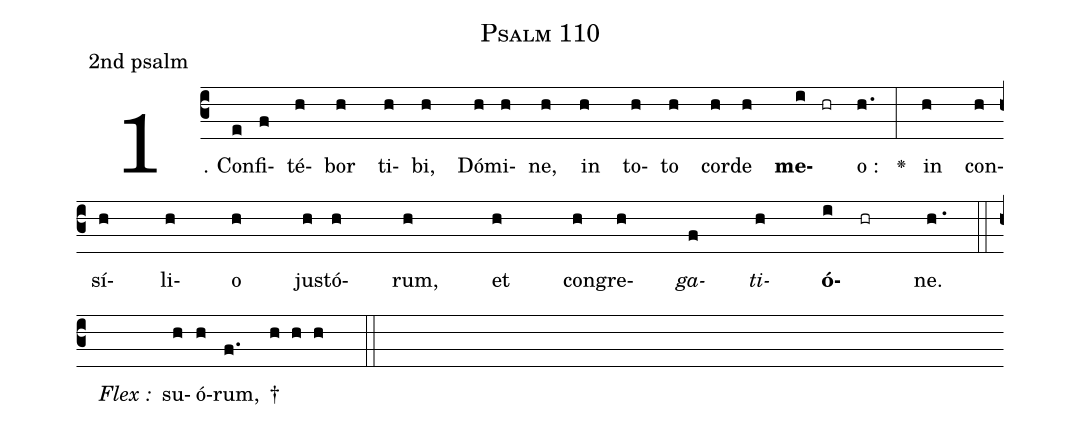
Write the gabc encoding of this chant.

name: Psalm 110;
office-part: 2nd psalm;
%%
% The syntax in this part is called gabc. Please refer to http://home.gna.org/gregorio/gabc/#basis

(c3)1. C{o}n(e)fi(f)té(h)bor(h) ti(h)bi,(h) Dó(h)mi(h)ne,(h) in(h) to(h)to(h) cor(h)de(h) <b>me</b>(i hr)o :(h.) <v>\greheightstar</v>(:) in(h) con(h)sí(h)li(h)o(h) ju(h)stó(h)rum,(h) et(h) con(h)gre(h)<i>ga</i>(f)<i>ti</i>(h)<b>ó</b>(i hr)ne.(h.) (::z)
<i>Flex :</i>()  su(h)ó(h)rum,(f.) †(h h h  ::)

%E(h) u(h) o(f) u(h) a(i) e.(h.) (::)

%Mediant of 1 accent
%Termination of 1 accent with 2 preperatory syllables
